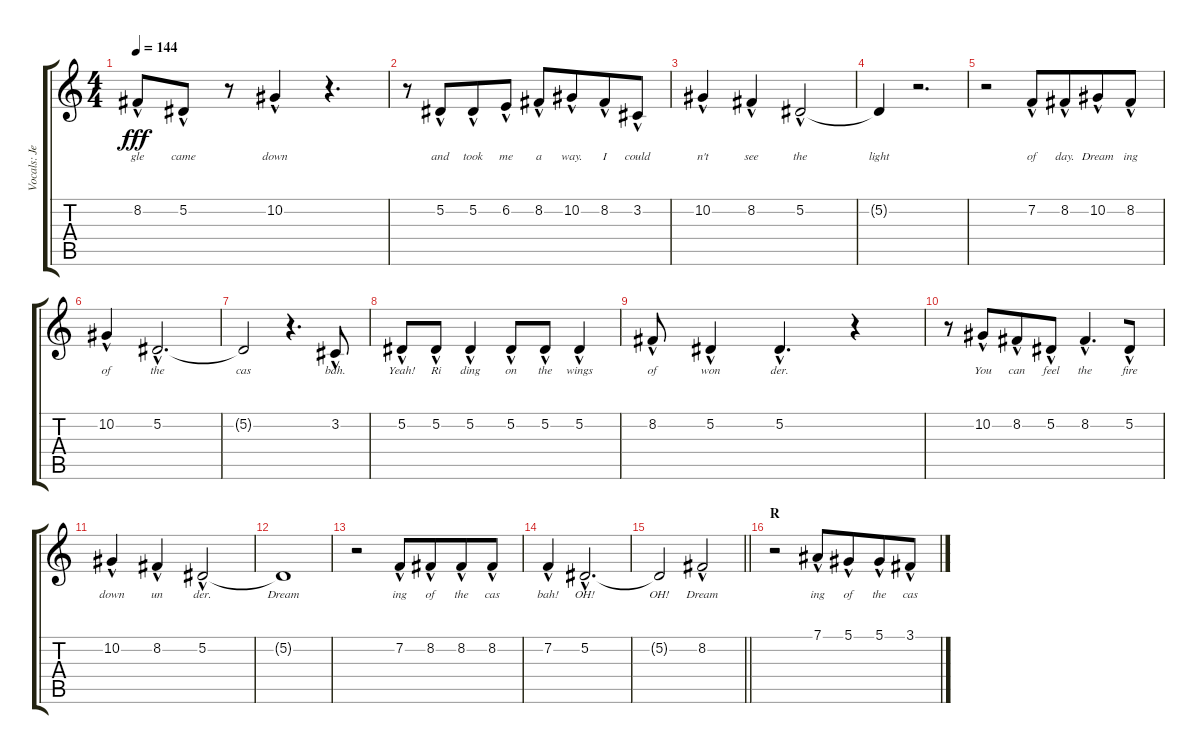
\track ("Vocals: Jeff" "Vocals: Je") {instrument lead2sawtooth}
\staff {score tabs}
\tuning (Eb4 Bb3 Gb3 Db3 Ab2 Eb2) {hide}
\ts (4 4)
\tempo 144
\clef g2
\ks c
8.2{hac}.8{lyrics (0 "gle") lyrics (1 "") lyrics (2 "") lyrics (3 "") lyrics (4 "") dy fff} 5.2{hac}.8{lyrics (0 "came") lyrics (1 "") lyrics (2 "") lyrics (3 "") lyrics (4 "")} r.8 10.2{hac}.4{lyrics (0 "down") lyrics (1 "") lyrics (2 "") lyrics (3 "") lyrics (4 "")} r.4{d} |
r.8 5.2{hac}.8{lyrics (0 "and") lyrics (1 "") lyrics (2 "") lyrics (3 "") lyrics (4 "") beam merge} 5.2{hac}.8{lyrics (0 "took") lyrics (1 "") lyrics (2 "") lyrics (3 "") lyrics (4 "") beam merge} 6.2{hac}.8{lyrics (0 "me") lyrics (1 "") lyrics (2 "") lyrics (3 "") lyrics (4 "") beam split} 8.2{hac}.8{lyrics (0 "a") lyrics (1 "") lyrics (2 "") lyrics (3 "") lyrics (4 "")} 10.2{hac}.8{lyrics (0 "way.") lyrics (1 "") lyrics (2 "") lyrics (3 "") lyrics (4 "") beam merge} 8.2{hac}.8{lyrics (0 "I") lyrics (1 "") lyrics (2 "") lyrics (3 "") lyrics (4 "")} 3.2{hac}.8{lyrics (0 "could") lyrics (1 "") lyrics (2 "") lyrics (3 "") lyrics (4 "")} |
10.2{hac}.4{lyrics (0 "n't") lyrics (1 "") lyrics (2 "") lyrics (3 "") lyrics (4 "")} 8.2{hac}.4{lyrics (0 "see") lyrics (1 "") lyrics (2 "") lyrics (3 "") lyrics (4 "")} 5.2{hac}.2{lyrics (0 "the") lyrics (1 "") lyrics (2 "") lyrics (3 "") lyrics (4 "")} |
5.2{t}.4{lyrics (0 "light") lyrics (1 "") lyrics (2 "") lyrics (3 "") lyrics (4 "")} r.2{d} |
r.2 7.2{hac}.8{lyrics (0 "of") lyrics (1 "") lyrics (2 "") lyrics (3 "") lyrics (4 "")} 8.2{hac}.8{lyrics (0 "day.") lyrics (1 "") lyrics (2 "") lyrics (3 "") lyrics (4 "") beam merge} 10.2{hac}.8{lyrics (0 "Dream") lyrics (1 "") lyrics (2 "") lyrics (3 "") lyrics (4 "")} 8.2{hac}.8{lyrics (0 "ing") lyrics (1 "") lyrics (2 "") lyrics (3 "") lyrics (4 "")} |
10.2{hac}.4{lyrics (0 "of") lyrics (1 "") lyrics (2 "") lyrics (3 "") lyrics (4 "")} 5.2{hac}.2{d lyrics (0 "the") lyrics (1 "") lyrics (2 "") lyrics (3 "") lyrics (4 "")} |
5.2{t}.2{lyrics (0 "cas") lyrics (1 "") lyrics (2 "") lyrics (3 "") lyrics (4 "")} r.4{d} 3.2{hac}.8{lyrics (0 "bah.") lyrics (1 "") lyrics (2 "") lyrics (3 "") lyrics (4 "")} |
5.2{hac}.8{lyrics (0 "Yeah!") lyrics (1 "") lyrics (2 "") lyrics (3 "") lyrics (4 "")} 5.2{hac}.8{lyrics (0 "Ri") lyrics (1 "") lyrics (2 "") lyrics (3 "") lyrics (4 "")} 5.2{hac}.4{lyrics (0 "ding") lyrics (1 "") lyrics (2 "") lyrics (3 "") lyrics (4 "")} 5.2{hac}.8{lyrics (0 "on") lyrics (1 "") lyrics (2 "") lyrics (3 "") lyrics (4 "")} 5.2{hac}.8{lyrics (0 "the") lyrics (1 "") lyrics (2 "") lyrics (3 "") lyrics (4 "")} 5.2{hac}.4{lyrics (0 "wings") lyrics (1 "") lyrics (2 "") lyrics (3 "") lyrics (4 "")} |
8.2{hac}.8{lyrics (0 "of") lyrics (1 "") lyrics (2 "") lyrics (3 "") lyrics (4 "")} 5.2{hac}.4{lyrics (0 "won") lyrics (1 "") lyrics (2 "") lyrics (3 "") lyrics (4 "")} 5.2{hac}.4{d lyrics (0 "der.") lyrics (1 "") lyrics (2 "") lyrics (3 "") lyrics (4 "")} r.4 |
r.8 10.2{hac}.8{lyrics (0 "You") lyrics (1 "") lyrics (2 "") lyrics (3 "") lyrics (4 "") beam merge} 8.2{hac}.8{lyrics (0 "can") lyrics (1 "") lyrics (2 "") lyrics (3 "") lyrics (4 "")} 5.2{hac}.8{lyrics (0 "feel") lyrics (1 "") lyrics (2 "") lyrics (3 "") lyrics (4 "")} 8.2{hac}.4{d lyrics (0 "the") lyrics (1 "") lyrics (2 "") lyrics (3 "") lyrics (4 "") beam merge} 5.2{hac}.8{lyrics (0 "fire") lyrics (1 "") lyrics (2 "") lyrics (3 "") lyrics (4 "")} |
10.2{hac}.4{lyrics (0 "down") lyrics (1 "") lyrics (2 "") lyrics (3 "") lyrics (4 "")} 8.2{hac}.4{lyrics (0 "un") lyrics (1 "") lyrics (2 "") lyrics (3 "") lyrics (4 "")} 5.2{hac}.2{lyrics (0 "der.") lyrics (1 "") lyrics (2 "") lyrics (3 "") lyrics (4 "")} |
5.2{t}.1{lyrics (0 "Dream") lyrics (1 "") lyrics (2 "") lyrics (3 "") lyrics (4 "")} |
r.2 7.2{hac}.8{lyrics (0 "ing") lyrics (1 "") lyrics (2 "") lyrics (3 "") lyrics (4 "")} 8.2{hac}.8{lyrics (0 "of") lyrics (1 "") lyrics (2 "") lyrics (3 "") lyrics (4 "") beam merge} 8.2{hac}.8{lyrics (0 "the") lyrics (1 "") lyrics (2 "") lyrics (3 "") lyrics (4 "")} 8.2{hac}.8{lyrics (0 "cas") lyrics (1 "") lyrics (2 "") lyrics (3 "") lyrics (4 "")} |
7.2{hac}.4{lyrics (0 "bah!") lyrics (1 "") lyrics (2 "") lyrics (3 "") lyrics (4 "")} 5.2{hac}.2{d lyrics (0 "OH!") lyrics (1 "") lyrics (2 "") lyrics (3 "") lyrics (4 "")} |
\barLineRight lightlight
5.2{t}.2{lyrics (0 "OH!") lyrics (1 "") lyrics (2 "") lyrics (3 "") lyrics (4 "")} 8.2{hac}.2{lyrics (0 "Dream") lyrics (1 "") lyrics (2 "") lyrics (3 "") lyrics (4 "")} |
\section ("" "R")
r.2{beam merge} 7.1{hac}.8{lyrics (0 "ing") lyrics (1 "") lyrics (2 "") lyrics (3 "") lyrics (4 "")} 5.1{hac}.8{lyrics (0 "of") lyrics (1 "") lyrics (2 "") lyrics (3 "") lyrics (4 "") beam merge} 5.1{hac}.8{lyrics (0 "the") lyrics (1 "") lyrics (2 "") lyrics (3 "") lyrics (4 "")} 3.1{hac}.8{lyrics (0 "cas") lyrics (1 "") lyrics (2 "") lyrics (3 "") lyrics (4 "")}
